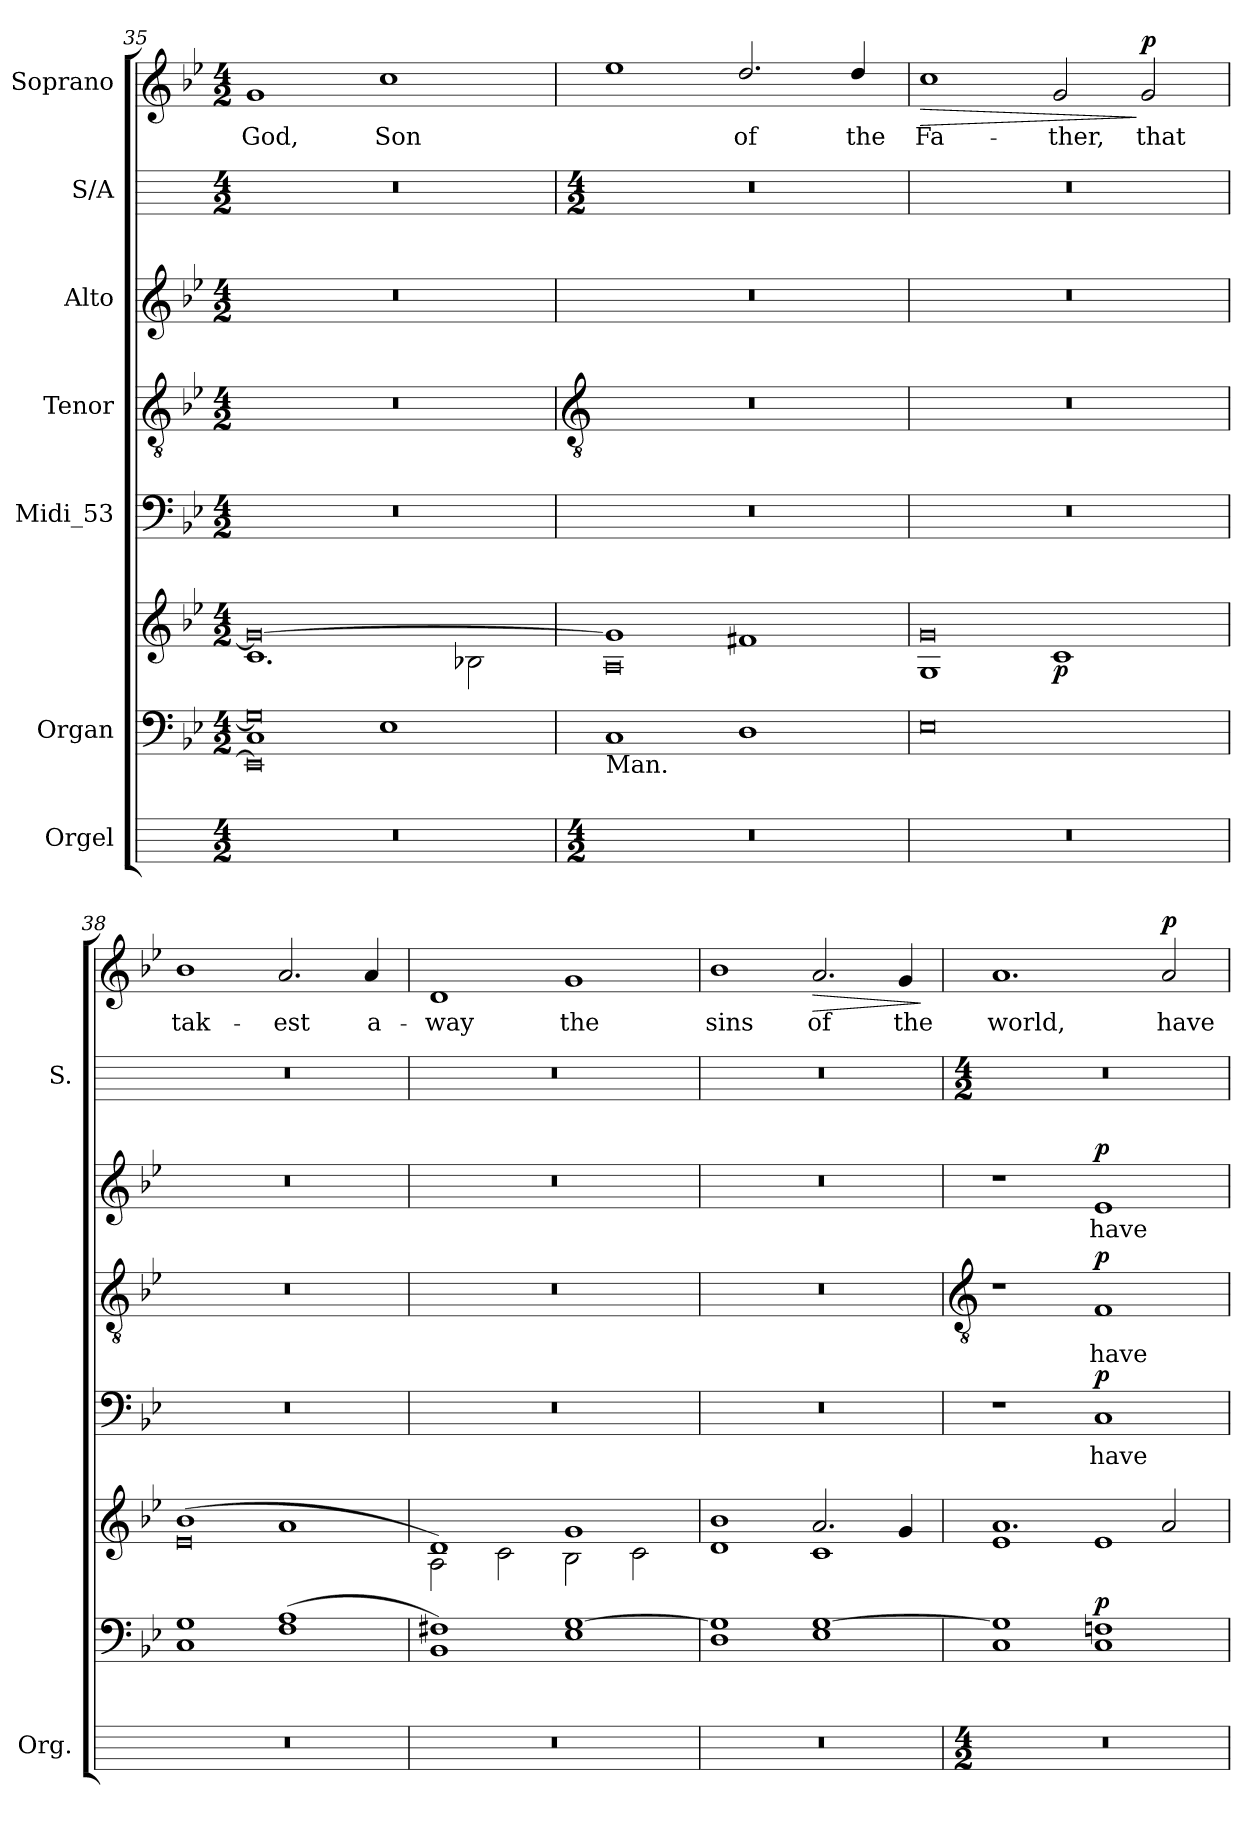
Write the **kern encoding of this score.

**kern	**kern	**kern	**dynam	**kern	**text	**dynam	**kern	**text	**dynam	**kern	**text	**dynam	**kern	**kern	**text	**dynam
*part7	*part6	*part6	*part6	*part5	*part5	*part5	*part4	*part4	*part4	*part3	*part3	*part3	*part2	*part1	*part1	*part1
*staff8	*staff7	*staff6	*staff6/7	*staff5	*staff5	*staff5	*staff4	*staff4	*staff4	*staff3	*staff3	*staff3	*staff2	*staff1	*staff1	*staff1
*I"Orgel	*I"Organ	*	*	*I"Midi_53	*	*	*I"Tenor	*	*	*I"Alto	*	*	*I"S/A	*I"Soprano	*	*
*I'Org.	*	*	*	*	*	*	*	*	*	*	*	*	*I'S.	*	*	*
*	*clefF4	*clefG2	*	*clefF4	*	*	*clefGv2	*	*	*clefG2	*	*	*	*clefG2	*	*
*	*k[b-e-]	*k[b-e-]	*	*k[b-e-]	*	*	*k[b-e-]	*	*	*k[b-e-]	*	*	*	*k[b-e-]	*	*
*	*B-:	*B-:	*	*B-:	*	*	*B-:	*	*	*B-:	*	*	*	*B-:	*	*
*M4/2	*M4/2	*M4/2	*	*M4/2	*	*	*M4/2	*	*	*M4/2	*	*	*M4/2	*M4/2	*	*
=35	=35	=35	=35	=35	=35	=35	=35	=35	=35	=35	=35	=35	=35	=35	=35	=35
*	*^	*^	*	*	*	*	*	*	*	*	*	*	*	*	*	*
*	*	*^	*	*	*	*	*	*	*	*	*	*	*	*	*	*	*	*
!	!	!	!	!	!	!	!	!	!	!	!	!	!	!	!	!	!	!LO:LY:b	!LO:HP:b
*	*	*	*	*	*	*	*	*	*	*	*	*	*	*	*	*	*^	*	*
0r	0G/]	1C\	0EE-\]	0g/_	1.c\	.	0r	.	.	0r	.	.	0r	.	.	0r	1g	0ryy	God,	<
!	!	!	!	!	!	!	!	!	!	!	!	!	!	!	!	!	!	!	!LO:LY:b	!
.	.	1E-\	.	.	.	.	.	.	.	.	.	.	.	.	.	.	1cc	.	Son	.
.	.	.	.	.	2B-X\	.	.	.	.	.	.	.	.	.	.	.	.	.	.	.
*	*v	*v	*v	*	*	*	*	*	*	*	*	*	*	*	*	*	*v	*v	*	*
*	*	*v	*v	*	*	*	*	*	*	*	*	*	*	*	*	*	*
.	.	.	.	.	.	.	.	.	.	.	.	.	.	.	.	[
!!LO:LB:g=z
=36	=36	=36	=36	=36	=36	=36	=36	=36	=36	=36	=36	=36	=36	=36	=36	=36
*	*	*	*	*	*	*	*clefGv2	*	*	*	*	*	*	*	*	*
*M4/2	*	*	*	*	*	*	*	*	*	*	*	*	*M4/2	*	*	*
*	*^	*^	*	*	*	*	*	*	*	*	*	*	*	*^	*	*
*	*	*^	*	*	*	*	*	*	*	*	*	*	*	*	*	*	*	*	*
!	!LO:TX:b:t=Man.	!	!	!	!	!	!	!	!	!	!	!	!	!	!	!	!	!	!	!
0r	1C/	0ryy	0ryy	1g/]	0A\	.	0r	.	.	0r	.	.	0r	.	.	0r	1ee-	0ryy	.	.
!	!	!	!	!	!	!	!	!	!	!	!	!	!	!	!	!	!	!	!LO:LY:b	!
.	1D/	.	.	1f#X/	.	.	.	.	.	.	.	.	.	.	.	.	2.dd	.	of	.
!	!	!	!	!	!	!	!	!	!	!	!	!	!	!	!	!	!	!	!LO:LY:b	!
.	.	.	.	.	.	.	.	.	.	.	.	.	.	.	.	.	4dd	.	the	.
=37	=37	=37	=37	=37	=37	=37	=37	=37	=37	=37	=37	=37	=37	=37	=37	=37	=37	=37	=37	=37
!	!	!	!	!	!	!	!	!	!	!	!	!	!	!	!	!	!	!	!LO:LY:b	!LO:HP:b
0r	0E-/	0ryy	0ryy	0g/	1G\	.	0r	.	.	0r	.	.	0r	.	.	0r	1cc	0ryy	Fa-	>
!	!	!	!	!	!	!LO:DY:b	!	!	!	!	!	!	!	!	!	!	!	!	!LO:LY:b	!
.	.	.	.	.	1c\	p	.	.	.	.	.	.	.	.	.	.	2g	.	-ther,	.
!	!	!	!	!	!	!	!	!	!	!	!	!	!	!	!	!	!	!	!LO:LY:b	!LO:DY:n=1:a
.	.	.	.	.	.	.	.	.	.	.	.	.	.	.	.	.	2g	.	that	] p
=38	=38	=38	=38	=38	=38	=38	=38	=38	=38	=38	=38	=38	=38	=38	=38	=38	=38	=38	=38	=38
!	!	!	!	!	!	!	!	!	!	!	!	!	!	!	!	!	!	!	!LO:LY:b	!
0r	1G/	0ryy	1C\	(>1b-/	0e-\	.	0r	.	.	0r	.	.	0r	.	.	0r	1b-	0ryy	tak-	.
!	!	!	!	!	!	!	!	!	!	!	!	!	!	!	!	!	!	!	!LO:LY:b	!
.	(>1A/	.	1F\	1a/	.	.	.	.	.	.	.	.	.	.	.	.	2.a	.	-est	.
!	!	!	!	!	!	!	!	!	!	!	!	!	!	!	!	!	!	!	!LO:LY:b	!
.	.	.	.	.	.	.	.	.	.	.	.	.	.	.	.	.	4a	.	a-	.
=39	=39	=39	=39	=39	=39	=39	=39	=39	=39	=39	=39	=39	=39	=39	=39	=39	=39	=39	=39	=39
!	!	!	!	!	!	!	!	!	!	!	!	!	!	!	!	!	!	!	!LO:LY:b	!LO:HP:b
0r	1F#X/)	0ryy	1BB-\	1d/)	2A\	.	0r	.	.	0r	.	.	0r	.	.	0r	1d	0ryy	-way	<
.	.	.	.	.	2c\	.	.	.	.	.	.	.	.	.	.	.	.	.	.	.
!	!	!	!	!	!	!	!	!	!	!	!	!	!	!	!	!	!	!	!LO:LY:b	!
.	[1G/	.	1E-\	1g/	2B-\	.	.	.	.	.	.	.	.	.	.	.	1g	.	the	.
.	.	.	.	.	2c\	.	.	.	.	.	.	.	.	.	.	.	.	.	.	.
*	*v	*v	*v	*	*	*	*	*	*	*	*	*	*	*	*	*	*v	*v	*	*
*	*	*v	*v	*	*	*	*	*	*	*	*	*	*	*	*	*	*
.	.	.	.	.	.	.	.	.	.	.	.	.	.	.	.	[
=40	=40	=40	=40	=40	=40	=40	=40	=40	=40	=40	=40	=40	=40	=40	=40	=40
*	*^	*^	*	*	*	*	*	*	*	*	*	*	*	*	*	*
*	*	*^	*	*	*	*	*	*	*	*	*	*	*	*	*	*	*	*
!	!	!	!	!	!	!	!	!	!	!	!	!	!	!	!	!	!	!LO:LY:b	!
*	*	*	*	*	*	*	*	*	*	*	*	*	*	*	*	*	*^	*	*
0r	1G/]	0ryy	1D\	1b-/	1d\	.	0r	.	.	0r	.	.	0r	.	.	0r	1b-	0ryy	sins	.
!	!	!	!	!	!	!	!	!	!	!	!	!	!	!	!	!	!	!	!LO:LY:b	!LO:HP:b
.	[1G/	.	1E-\	2.a/	1c\	.	.	.	.	.	.	.	.	.	.	.	2.a	.	of	>
!	!	!	!	!	!	!	!	!	!	!	!	!	!	!	!	!	!	!	!LO:LY:b	!
.	.	.	.	4g/	.	.	.	.	.	.	.	.	.	.	.	.	4g	.	the	.
*	*v	*v	*v	*	*	*	*	*	*	*	*	*	*	*	*	*	*v	*v	*	*
*	*	*v	*v	*	*	*	*	*	*	*	*	*	*	*	*	*	*
.	.	.	.	.	.	.	.	.	.	.	.	.	.	.	.	]
!!LO:LB:g=z
=41	=41	=41	=41	=41	=41	=41	=41	=41	=41	=41	=41	=41	=41	=41	=41	=41
*	*	*	*	*	*	*	*clefGv2	*	*	*	*	*	*	*	*	*
*M4/2	*	*	*	*	*	*	*	*	*	*	*	*	*M4/2	*	*	*
*	*^	*^	*	*	*	*	*	*	*	*	*	*	*	*	*	*
*	*	*^	*	*	*	*	*	*	*	*	*	*	*	*	*	*	*	*
!	!	!	!	!	!	!	!	!	!	!	!	!	!	!	!	!	!	!LO:LY:b	!
*	*	*	*	*	*	*	*	*	*	*	*	*	*	*	*	*	*^	*	*
0r	1G/]	0ryy	1C\	1.a/	1e-\	.	1r	.	.	1r	.	.	1r	.	.	0r	1.a	0ryy	world,	.
!	!	!	!	!	!	!LO:DY:a=2	!	!LO:LY:b	!LO:DY:a	!	!LO:LY:b	!LO:DY:a	!	!LO:LY:b	!LO:DY:a	!	!	!	!	!
.	1Fn/	.	1C\	.	1e-\	p	1C	have	p	1F	have	p	1e-	have	p	.	.	.	.	.
!	!	!	!	!	!	!	!	!	!	!	!	!	!	!	!	!	!	!	!LO:LY:b	!LO:DY:a
.	.	.	.	2a/	.	.	.	.	.	.	.	.	.	.	.	.	2a	.	have	p
*	*v	*v	*v	*	*	*	*	*	*	*	*	*	*	*	*	*	*v	*v	*	*
*	*	*v	*v	*	*	*	*	*	*	*	*	*	*	*	*	*	*
=	=	=	=	=	=	=	=	=	=	=	=	=	=	=	=	=
*-	*-	*-	*-	*-	*-	*-	*-	*-	*-	*-	*-	*-	*-	*-	*-	*-
